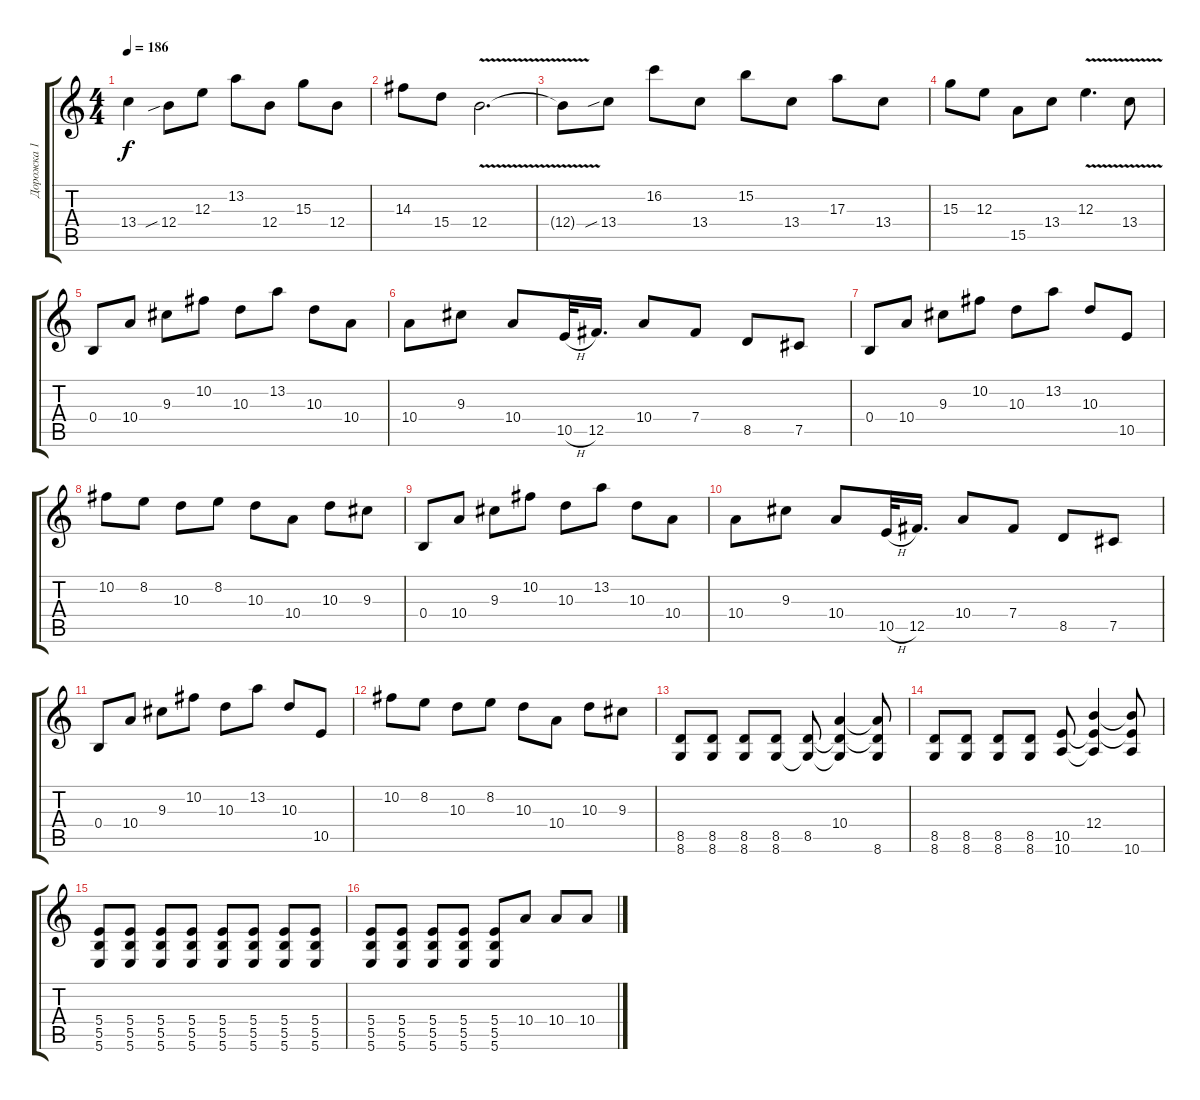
\track ("Дорожка 1" "Дорожка 1") {instrument distortionguitar}
\staff {score tabs}
\tuning (Db4 Ab3 E3 B2 Gb2 B1) {hide}
\ts (4 4)
\tempo 186
\clef g2
\ks c
13.4{t}.4{dy f} 12.4{sib}.8 12.3.8 13.2.8 12.4.8 15.3.8 12.4.8 |
14.3.8 15.4.8 12.4{v}.2{d} |
12.4{t}.8 13.4{sib}.8 16.2.8 13.4.8 15.2.8 13.4.8 17.3.8 13.4.8 |
15.3.8 12.3.8 15.5.8 13.4.8 12.3{v}.4{d} 13.4{v}.8 |
0.4.8 10.4.8 9.3.8 10.2.8 10.3.8 13.2.8 10.3.8 10.4.8 |
10.4.8 9.3.8 10.4.8 10.5{h}.32 12.5.16{d} 10.4.8 7.4.8 8.5.8 7.5.8 |
0.4.8 10.4.8 9.3.8 10.2.8 10.3.8 13.2.8 10.3.8 10.5.8 |
10.2.8 8.2.8 10.3.8 8.2.8 10.3.8 10.4.8 10.3.8 9.3.8 |
0.4.8 10.4.8 9.3.8 10.2.8 10.3.8 13.2.8 10.3.8 10.4.8 |
10.4.8 9.3.8 10.4.8 10.5{h}.32 12.5.16{d} 10.4.8 7.4.8 8.5.8 7.5.8 |
0.4.8 10.4.8 9.3.8 10.2.8 10.3.8 13.2.8 10.3.8 10.5.8 |
10.2.8 8.2.8 10.3.8 8.2.8 10.3.8 10.4.8 10.3.8 9.3.8 |
(8.5 8.6).8{instrument acousticguitarsteel} (8.5 8.6).8 (8.5 8.6).8 (8.5 8.6).8 (8.5 8.6{t}).8 (10.4 8.5{t} 8.6{t}).4 (10.4{t} 8.5{t} 8.6).8 |
(8.5 8.6).8 (8.5 8.6).8 (8.5 8.6).8 (8.5 8.6).8 (10.5 10.6).8 (12.4 10.5{t} 10.6{t}).4 (12.4{t} 10.5{t} 10.6).8 |
(5.4 5.5 5.6).8 (5.4 5.5 5.6).8 (5.4 5.5 5.6).8 (5.4 5.5 5.6).8 (5.4 5.5 5.6).8 (5.4 5.5 5.6).8 (5.4 5.5 5.6).8 (5.4 5.5 5.6).8 |
(5.4 5.5 5.6).8 (5.4 5.5 5.6).8 (5.4 5.5 5.6).8 (5.4 5.5 5.6).8 (5.4 5.5 5.6).8 10.4.8 10.4.8 10.4.8
